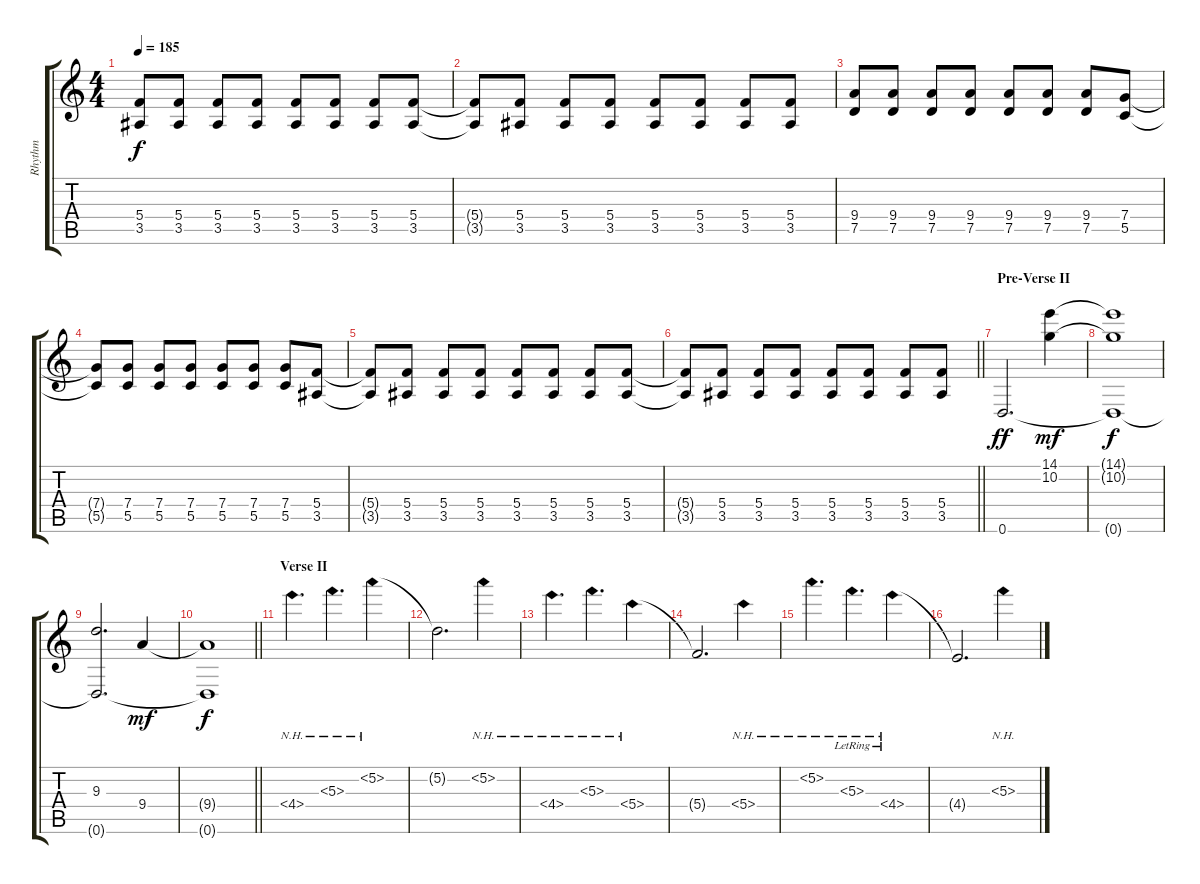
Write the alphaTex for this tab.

\track ("Rhythm" "Rhythm") {instrument overdrivenguitar}
\staff {score tabs}
\tuning (D4 A3 F3 C3 G2 D2) {hide}
\ts (4 4)
\tempo 185
\clef g2
\ks c
(5.4{t} 3.5{t}).8{dy f} (5.4 3.5).8 (5.4 3.5).8 (5.4 3.5).8 (5.4 3.5).8 (5.4 3.5).8 (5.4 3.5).8 (5.4 3.5).8 |
(5.4{t} 3.5{t}).8 (5.4 3.5).8 (5.4 3.5).8 (5.4 3.5).8 (5.4 3.5).8 (5.4 3.5).8 (5.4 3.5).8 (5.4 3.5).8 |
(9.4 7.5).8 (9.4 7.5).8 (9.4 7.5).8 (9.4 7.5).8 (9.4 7.5).8 (9.4 7.5).8 (9.4 7.5).8 (7.4 5.5).8 |
(7.4{t} 5.5{t}).8 (7.4 5.5).8 (7.4 5.5).8 (7.4 5.5).8 (7.4 5.5).8 (7.4 5.5).8 (7.4 5.5).8 (5.4 3.5).8 |
(5.4{t} 3.5{t}).8 (5.4 3.5).8 (5.4 3.5).8 (5.4 3.5).8 (5.4 3.5).8 (5.4 3.5).8 (5.4 3.5).8 (5.4 3.5).8 |
\barLineRight lightlight
(5.4{t} 3.5{t}).8 (5.4 3.5).8 (5.4 3.5).8 (5.4 3.5).8 (5.4 3.5).8 (5.4 3.5).8 (5.4 3.5).8 (5.4 3.5).8 |
\section ("" "Pre-Verse II")
0.6.2{d dy ff} (14.1 10.2).4{dy mf} |
(14.1{t} 10.2{t} 0.6{t}).1{dy f} |
(9.3 0.6{t}).2{d} 9.4.4{dy mf} |
\barLineRight lightlight
(9.4{t} 0.6{t}).1{dy f} |
\section ("" "Verse II")
4.4{nh}.4{d volume 10} 5.3{nh}.4{d} 5.2{nh}.4 |
5.2{t}.2{d} 5.2{nh}.4 |
4.4{nh}.4{d} 5.3{nh}.4{d} 5.4{nh}.4 |
5.4{t}.2{d} 5.4{nh}.4 |
5.2{nh}.4{d} 5.3{nh lr}.4{d} 4.4{nh lr}.4 |
4.4{t}.2{d} 5.3{nh}.4
